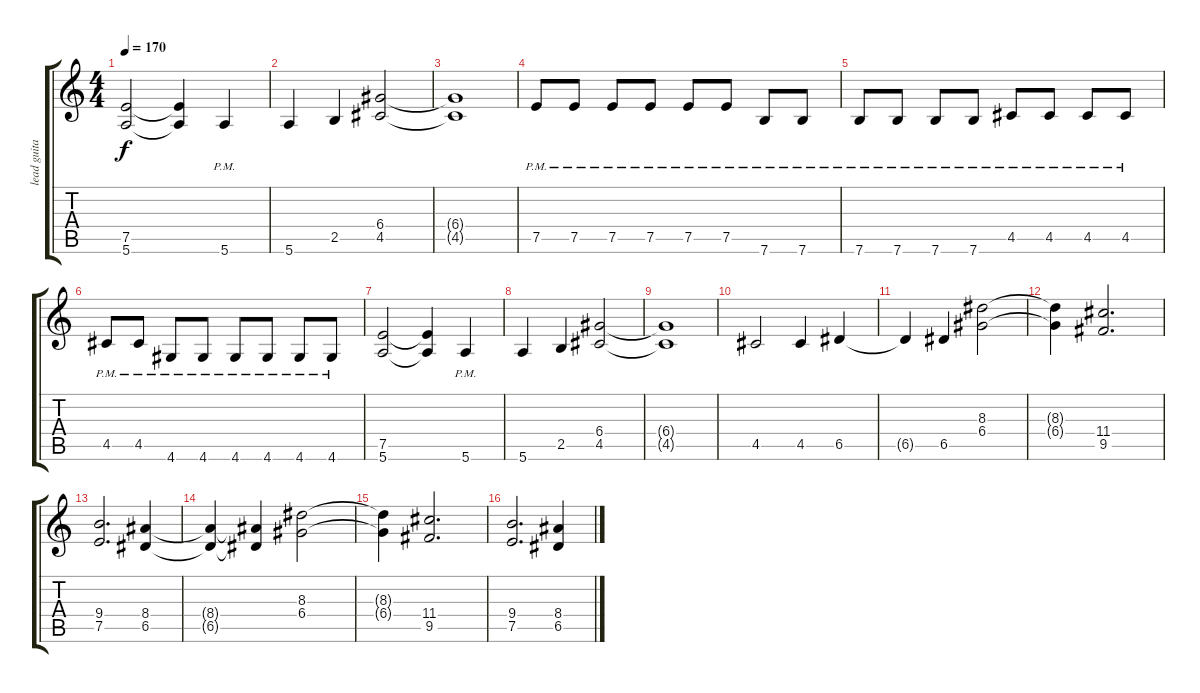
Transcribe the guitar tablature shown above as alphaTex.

\track ("lead guitar" "lead guita") {instrument distortionguitar}
\staff {score tabs}
\tuning (E4 B3 G3 D3 A2 E2) {hide}
\ts (4 4)
\tempo 170
\clef g2
\ks c
(7.5 5.6).2{dy f} (7.5{t} 5.6{t}).4 5.6{pm}.4 |
5.6.4 2.5.4 (6.4 4.5).2 |
(6.4{t} 4.5{t}).1 |
7.5{pm}.8 7.5{pm}.8 7.5{pm}.8 7.5{pm}.8 7.5{pm}.8 7.5{pm}.8 7.6{pm}.8 7.6{pm}.8 |
7.6{pm}.8 7.6{pm}.8 7.6{pm}.8 7.6{pm}.8 4.5{pm}.8 4.5{pm}.8 4.5{pm}.8 4.5{pm}.8 |
4.5{pm}.8 4.5{pm}.8 4.6{pm}.8 4.6{pm}.8 4.6{pm}.8 4.6{pm}.8 4.6{pm}.8 4.6{pm}.8 |
(7.5 5.6).2 (7.5{t} 5.6{t}).4 5.6{pm}.4 |
5.6.4 2.5.4 (6.4 4.5).2 |
(6.4{t} 4.5{t}).1 |
4.5.2 4.5.4 6.5.4 |
6.5{t}.4 6.5.4 (8.3 6.4).2 |
(8.3{t} 6.4{t}).4 (11.4 9.5).2{d} |
(9.4 7.5).2{d} (8.4 6.5).4 |
(8.4{t} 6.5{t}).4 (8.4{t} 6.5{t}).4 (8.3 6.4).2 |
(8.3{t} 6.4{t}).4 (11.4 9.5).2{d} |
(9.4 7.5).2{d} (8.4 6.5).4
